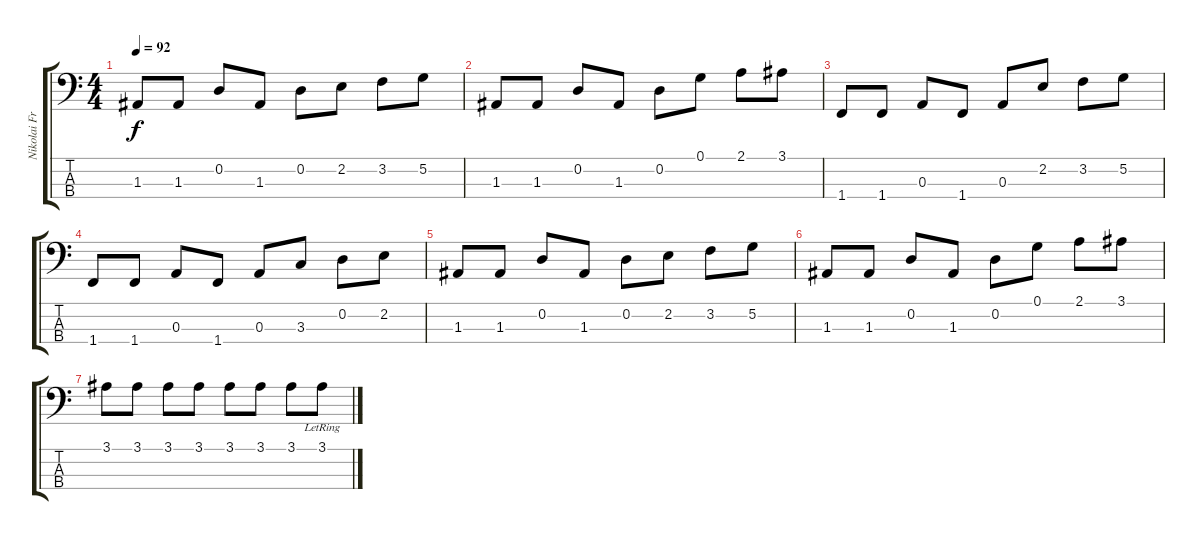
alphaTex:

\track ("Nikolai Fraiture" "Nikolai Fr") {instrument electricbasspick}
\staff {score tabs}
\tuning (G2 D2 A1 E1) {hide}
\ts (4 4)
\tempo 92
\clef f4
\ks c
1.3.8{dy f} 1.3.8 0.2.8 1.3.8 0.2.8 2.2.8 3.2.8 5.2.8 |
1.3.8 1.3.8 0.2.8 1.3.8 0.2.8 0.1.8 2.1.8 3.1.8 |
1.4.8 1.4.8 0.3.8 1.4.8 0.3.8 2.2.8 3.2.8 5.2.8 |
1.4.8 1.4.8 0.3.8 1.4.8 0.3.8 3.3.8 0.2.8 2.2.8 |
1.3.8 1.3.8 0.2.8 1.3.8 0.2.8 2.2.8 3.2.8 5.2.8 |
1.3.8 1.3.8 0.2.8 1.3.8 0.2.8 0.1.8 2.1.8 3.1.8 |
3.1.8 3.1.8 3.1.8 3.1.8 3.1.8 3.1.8 3.1.8 3.1{lr}.8
